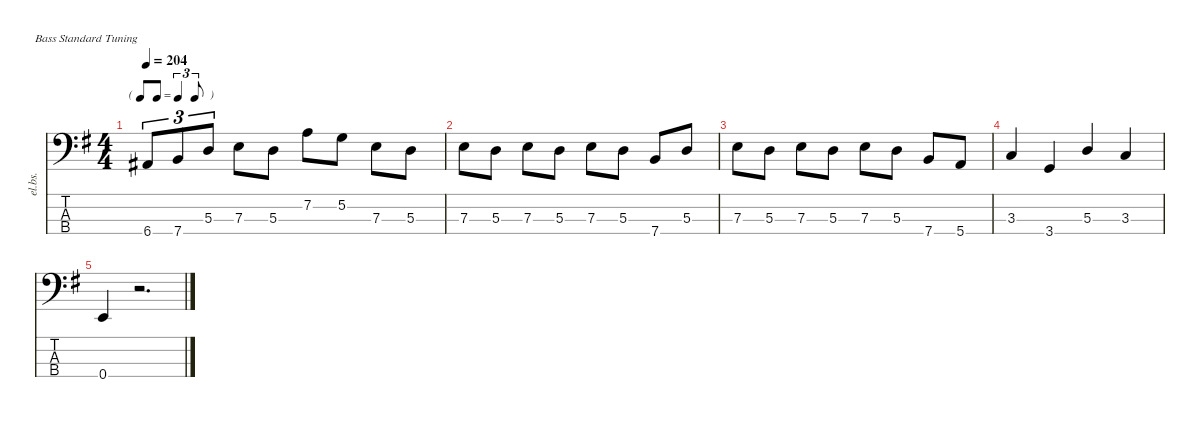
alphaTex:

\defaultSystemsLayout 4
\hideDynamics
\bracketExtendMode nobrackets
\otherSystemsTrackNameOrientation horizontal
\track ("Cliff Burton" "el.bs.") {defaultSystemsLayout 8 instrument electricbassfinger}
\staff {score tabs}
\tuning (G2 D2 A1 E1)
\ts (4 4)
\tf triplet8th
\tempo 204
\clef f4
\ks eminor
6.4{acc #}.8{tu (3 2) dy f beam Up} 7.4{acc forcenatural}.8{tu (3 2) beam Up} 5.3{acc forcenatural}.8{tu (3 2) beam Up} 7.3{acc forcenatural}.8{beam Down} 5.3{acc forcenatural}.8{beam Down} 7.2{acc forcenatural}.8{beam Down} 5.2{acc forcenatural}.8{beam Down} 7.3{acc forcenatural}.8{beam Down} 5.3{acc forcenatural}.8{beam Down} |
7.3{acc forcenatural}.8{beam Down} 5.3{acc forcenatural}.8{beam Down} 7.3{acc forcenatural}.8{beam Down} 5.3{acc forcenatural}.8{beam Down} 7.3{acc forcenatural}.8{beam Down} 5.3{acc forcenatural}.8{beam Down} 7.4{acc forcenatural}.8{beam Up} 5.3{acc forcenatural}.8{beam Up} |
7.3{acc forcenatural}.8{beam Down} 5.3{acc forcenatural}.8{beam Down} 7.3{acc forcenatural}.8{beam Down} 5.3{acc forcenatural}.8{beam Down} 7.3{acc forcenatural}.8{beam Down} 5.3{acc forcenatural}.8{beam Down} 7.4{acc forcenatural}.8{beam Up} 5.4{acc forcenatural}.8{beam Up} |
3.3{acc forcenatural}.4{beam Up} 3.4{acc forcenatural}.4{beam Up} 5.3{acc forcenatural}.4{beam Up} 3.3{acc forcenatural}.4{beam Up} |
0.4{acc forcenatural}.4{beam Up} r.2{d beam Up}
